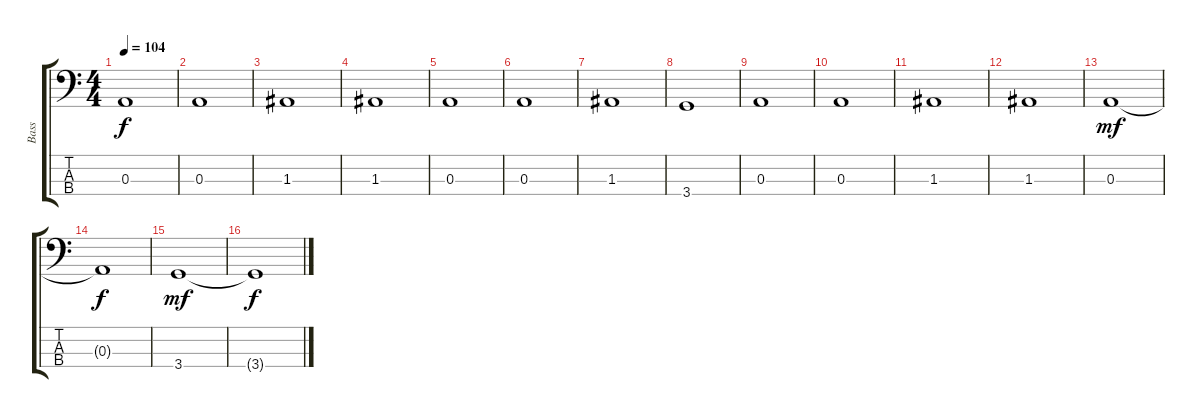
\track ("Bass" "Bass") {instrument electricbassfinger}
\staff {score tabs}
\tuning (G2 D2 A1 E1) {hide}
\ts (4 4)
\tempo 104
\clef f4
\ks c
0.3.1{dy f} |
0.3.1 |
1.3.1 |
1.3.1 |
0.3.1 |
0.3.1 |
1.3.1 |
3.4.1 |
0.3.1 |
0.3.1 |
1.3.1 |
1.3.1 |
0.3.1{dy mf} |
0.3{t}.1{dy f} |
3.4.1{dy mf} |
3.4{t}.1{dy f}
